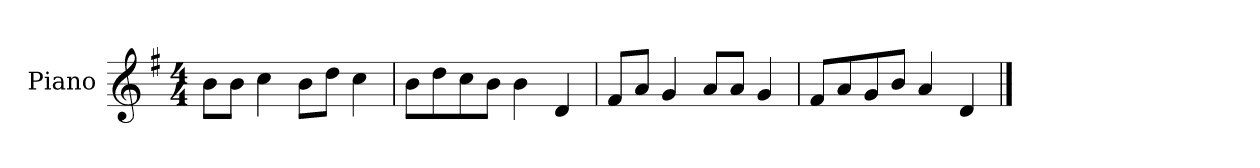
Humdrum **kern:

**kern
*part1
*staff1
*I"Piano
*I'P-no
*clefG2
*k[f#]
*M4/4
*MM90
=1
8b\L
8b\J
4cc\
8b\L
8dd\J
4cc\
=2
8b\L
8dd\
8cc\
8b\J
4b\
4d/
=3
8f#/L
8a/J
4g/
8a/L
8a/J
4g/
=4
8f#/L
8a/
8g/
8b/J
4a/
4d/
==
*-
